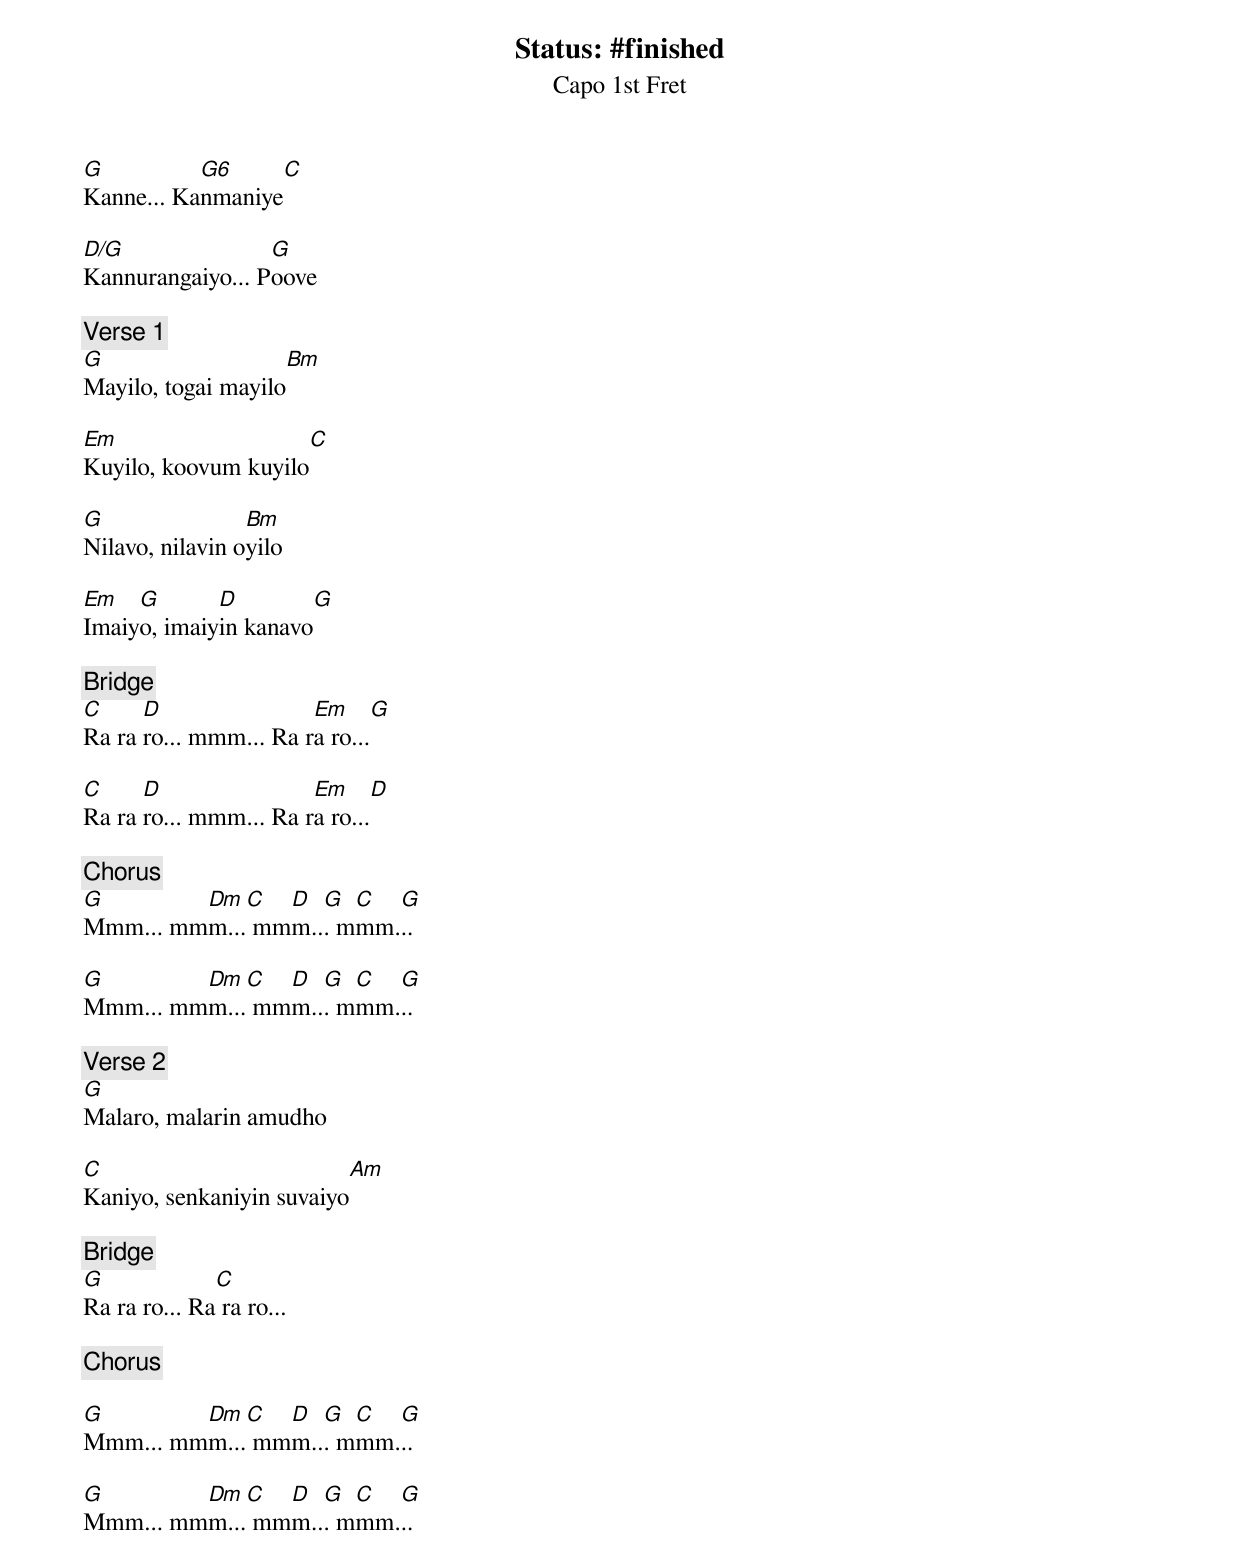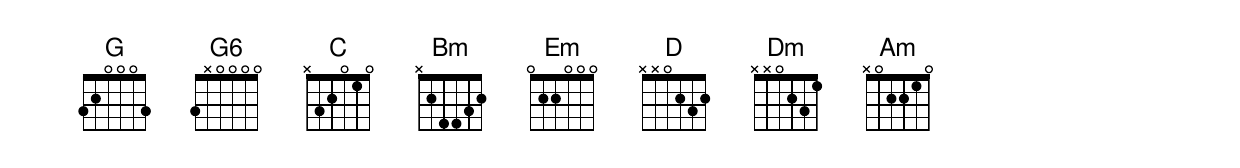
Status: #finished
Capo 1st Fret
G          G6          C
Kanne... Kanmaniye

D/G               G
Kannurangaiyo... Poove

[Verse 1]
G                   Bm
Mayilo, togai mayilo

Em                    C
Kuyilo, koovum kuyilo

G                Bm
Nilavo, nilavin oyilo

Em   G       D        G
Imaiyo, imaiyin kanavo

[Bridge]
C     D                Em     G
Ra ra ro... mmm... Ra ra ro...

C     D                Em     D
Ra ra ro... mmm... Ra ra ro...

[Chorus]
G        Dm  C  D  G  C  G
Mmm... mmm... mmm... mmm...

G        Dm  C  D  G  C  G
Mmm... mmm... mmm... mmm...

[Verse 2]
G
Malaro, malarin amudho

C                          Am
Kaniyo, senkaniyin suvaiyo

[Bridge]
G             C
Ra ra ro... Ra ra ro...

[Chorus]

G        Dm  C  D  G  C  G
Mmm... mmm... mmm... mmm...

G        Dm  C  D  G  C  G
Mmm... mmm... mmm... mmm...
